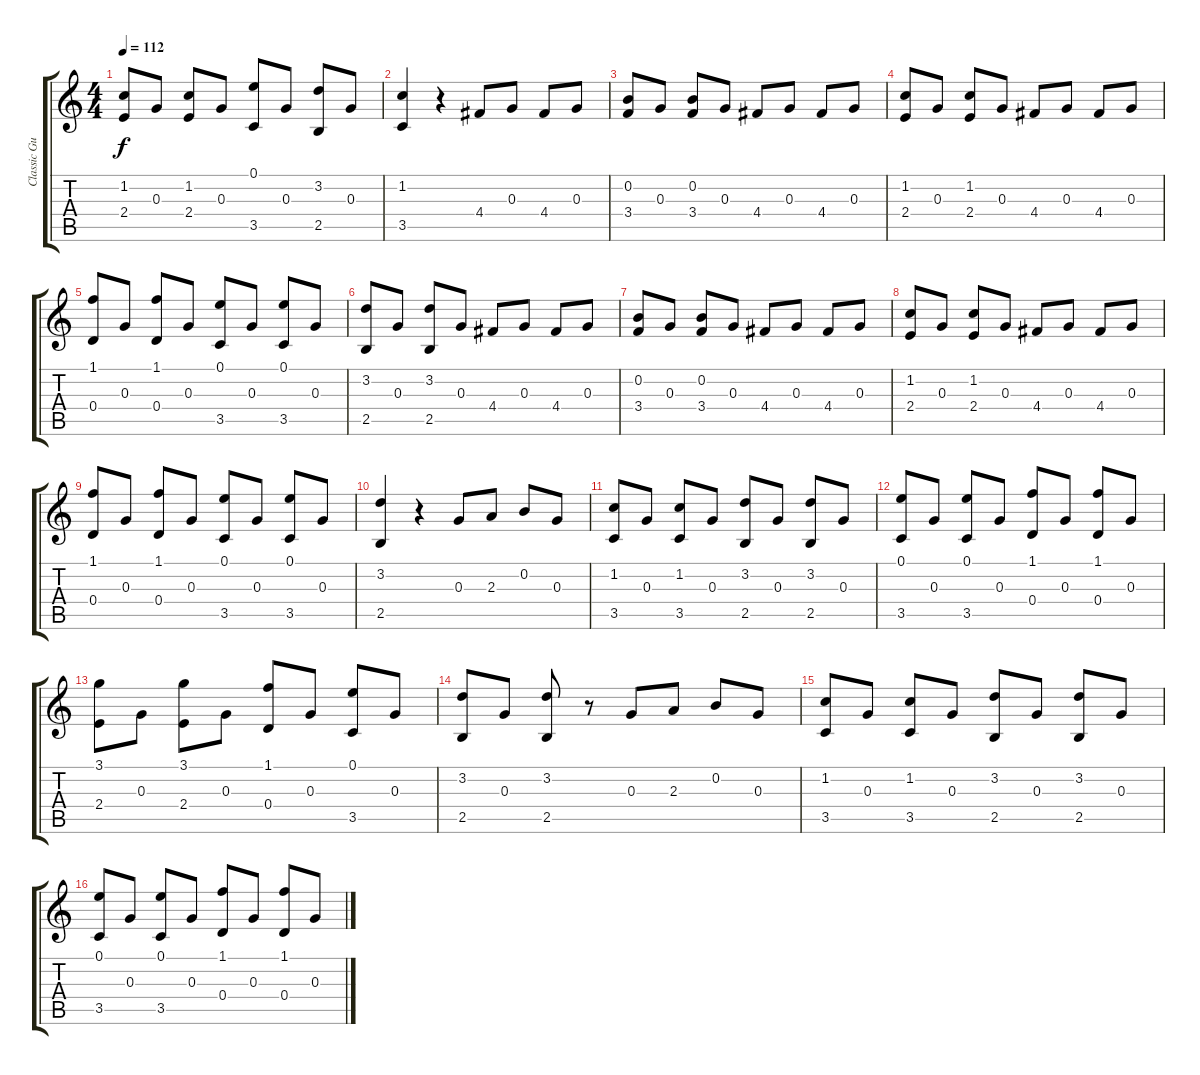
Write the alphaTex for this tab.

\track ("Classic Guitar" "Classic Gu") {instrument acousticguitarnylon}
\staff {score tabs}
\tuning (E4 B3 G3 D3 A2 E2) {hide}
\ts (4 4)
\tempo 112
\clef g2
\ks c
(1.2 2.4).8{dy f} 0.3.8 (1.2 2.4).8 0.3.8 (0.1 3.5).8 0.3.8 (3.2 2.5).8 0.3.8 |
(1.2 3.5).4 r.4 4.4.8 0.3.8 4.4.8 0.3.8 |
(0.2 3.4).8 0.3.8 (0.2 3.4).8 0.3.8 4.4.8 0.3.8 4.4.8 0.3.8 |
(1.2 2.4).8 0.3.8 (1.2 2.4).8 0.3.8 4.4.8 0.3.8 4.4.8 0.3.8 |
(1.1 0.4).8 0.3.8 (1.1 0.4).8 0.3.8 (0.1 3.5).8 0.3.8 (0.1 3.5).8 0.3.8 |
(3.2 2.5).8 0.3.8 (3.2 2.5).8 0.3.8 4.4.8 0.3.8 4.4.8 0.3.8 |
(0.2 3.4).8 0.3.8 (0.2 3.4).8 0.3.8 4.4.8 0.3.8 4.4.8 0.3.8 |
(1.2 2.4).8 0.3.8 (1.2 2.4).8 0.3.8 4.4.8 0.3.8 4.4.8 0.3.8 |
(1.1 0.4).8 0.3.8 (1.1 0.4).8 0.3.8 (0.1 3.5).8 0.3.8 (0.1 3.5).8 0.3.8 |
(3.2 2.5).4 r.4 0.3.8 2.3.8 0.2.8 0.3.8 |
(1.2 3.5).8 0.3.8 (1.2 3.5).8 0.3.8 (3.2 2.5).8 0.3.8 (3.2 2.5).8 0.3.8 |
(0.1 3.5).8 0.3.8 (0.1 3.5).8 0.3.8 (1.1 0.4).8 0.3.8 (1.1 0.4).8 0.3.8 |
(3.1 2.4).8 0.3.8 (3.1 2.4).8 0.3.8 (1.1 0.4).8 0.3.8 (0.1 3.5).8 0.3.8 |
(3.2 2.5).8 0.3.8 (3.2 2.5).8 r.8 0.3.8 2.3.8 0.2.8 0.3.8 |
(1.2 3.5).8 0.3.8 (1.2 3.5).8 0.3.8 (3.2 2.5).8 0.3.8 (3.2 2.5).8 0.3.8 |
(0.1 3.5).8 0.3.8 (0.1 3.5).8 0.3.8 (1.1 0.4).8 0.3.8 (1.1 0.4).8 0.3.8
